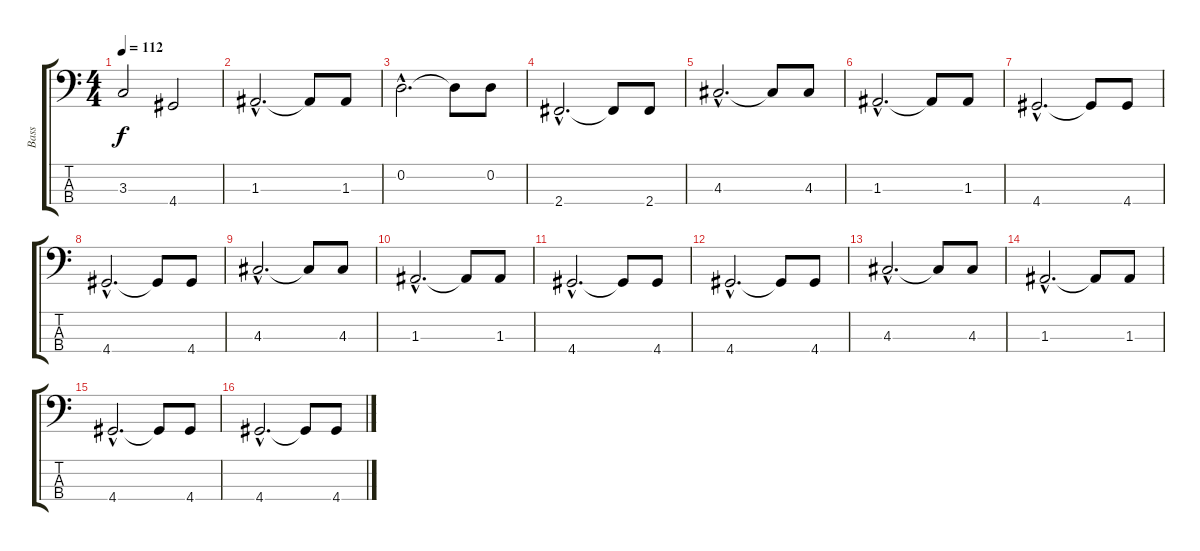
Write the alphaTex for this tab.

\track ("Bass" "Bass") {instrument fretlessbass}
\staff {score tabs}
\tuning (G2 D2 A1 E1) {hide}
\ts (4 4)
\tempo 112
\clef f4
\ks c
3.3.2{dy f} 4.4.2 |
1.3{hac}.2{d} 1.3{t}.8 1.3.8 |
0.2{hac}.2{d} 0.2{t}.8 0.2.8 |
2.4{hac}.2{d} 2.4{t}.8 2.4.8 |
4.3{hac}.2{d} 4.3{t}.8 4.3.8 |
1.3{hac}.2{d} 1.3{t}.8 1.3.8 |
4.4{hac}.2{d} 4.4{t}.8 4.4.8 |
4.4{hac}.2{d} 4.4{t}.8 4.4.8 |
4.3{hac}.2{d} 4.3{t}.8 4.3.8 |
1.3{hac}.2{d} 1.3{t}.8 1.3.8 |
4.4{hac}.2{d} 4.4{t}.8 4.4.8 |
4.4{hac}.2{d} 4.4{t}.8 4.4.8 |
4.3{hac}.2{d} 4.3{t}.8 4.3.8 |
1.3{hac}.2{d} 1.3{t}.8 1.3.8 |
4.4{hac}.2{d} 4.4{t}.8 4.4.8 |
4.4{hac}.2{d} 4.4{t}.8 4.4.8
